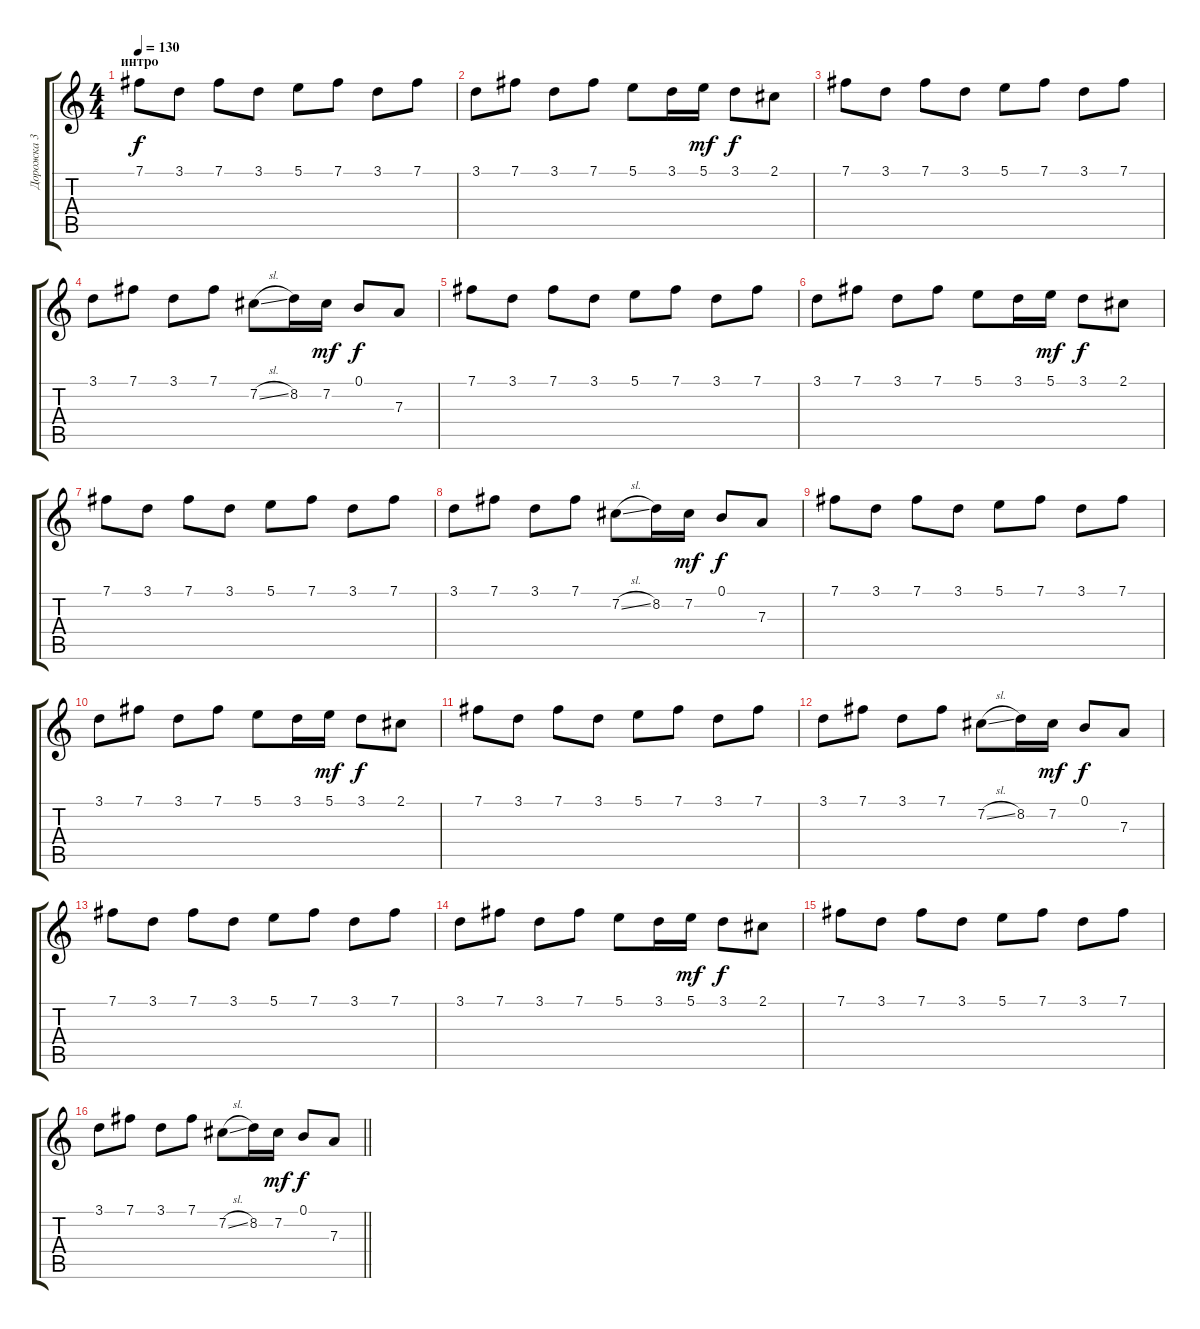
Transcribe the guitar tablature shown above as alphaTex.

\track ("Дорожка 3" "Дорожка 3") {instrument distortionguitar}
\staff {score tabs}
\tuning (B3 Gb3 D3 A2 E2 B1) {hide}
\ts (4 4)
\section ("" "интро")
\tempo 130
\clef g2
\ks c
7.1.8{dy f instrument distortionguitar} 3.1.8 7.1.8 3.1.8 5.1.8 7.1.8 3.1.8 7.1.8 |
3.1.8 7.1.8 3.1.8 7.1.8 5.1.8 3.1.16 5.1.16{dy mf} 3.1.8{dy f} 2.1.8 |
7.1.8 3.1.8 7.1.8 3.1.8 5.1.8 7.1.8 3.1.8 7.1.8 |
3.1.8 7.1.8 3.1.8 7.1.8 7.2{sl}.8 8.2.16 7.2.16{dy mf} 0.1.8{dy f} 7.3.8 |
7.1.8 3.1.8 7.1.8 3.1.8 5.1.8 7.1.8 3.1.8 7.1.8 |
3.1.8 7.1.8 3.1.8 7.1.8 5.1.8 3.1.16 5.1.16{dy mf} 3.1.8{dy f} 2.1.8 |
7.1.8 3.1.8 7.1.8 3.1.8 5.1.8 7.1.8 3.1.8 7.1.8 |
3.1.8 7.1.8 3.1.8 7.1.8 7.2{sl}.8 8.2.16 7.2.16{dy mf} 0.1.8{dy f} 7.3.8 |
7.1.8 3.1.8 7.1.8 3.1.8 5.1.8 7.1.8 3.1.8 7.1.8 |
3.1.8 7.1.8 3.1.8 7.1.8 5.1.8 3.1.16 5.1.16{dy mf} 3.1.8{dy f} 2.1.8 |
7.1.8 3.1.8 7.1.8 3.1.8 5.1.8 7.1.8 3.1.8 7.1.8 |
3.1.8 7.1.8 3.1.8 7.1.8 7.2{sl}.8 8.2.16 7.2.16{dy mf} 0.1.8{dy f} 7.3.8 |
7.1.8 3.1.8 7.1.8 3.1.8 5.1.8 7.1.8 3.1.8 7.1.8 |
3.1.8 7.1.8 3.1.8 7.1.8 5.1.8 3.1.16 5.1.16{dy mf} 3.1.8{dy f} 2.1.8 |
7.1.8 3.1.8 7.1.8 3.1.8 5.1.8 7.1.8 3.1.8 7.1.8 |
\barLineRight lightlight
3.1.8 7.1.8 3.1.8 7.1.8 7.2{sl}.8 8.2.16 7.2.16{dy mf} 0.1.8{dy f} 7.3.8
